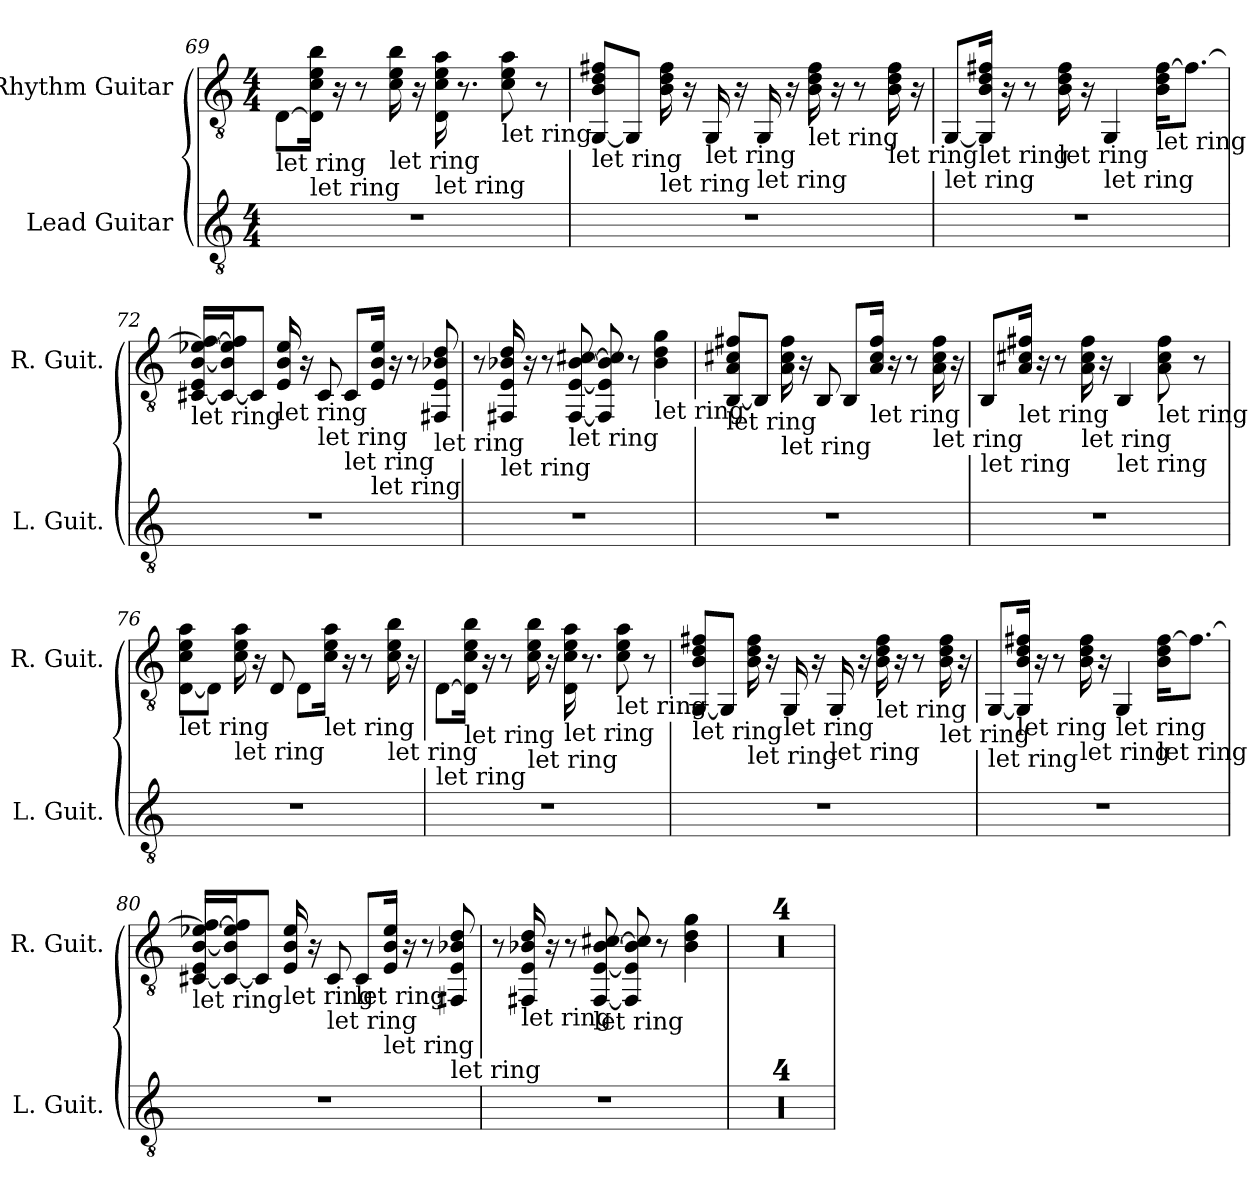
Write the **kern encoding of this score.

**kern	**kern
*part2	*part1
*staff2	*staff1
*I"Lead Guitar	*I"Rhythm Guitar
*I'L. Guit.	*I'R. Guit.
!!LO:LB:g=z
*clefGv2	*clefGv2
*k[]	*k[]
*M4/4	*M4/4
=69	=69
!	!LO:TX:b:t=let ring
1r	[8D\L
!	!LO:TX:b:t=let ring
.	16D\] 16c\ 16e\ 16b\Jk
.	16r
.	8r
!	!LO:TX:b:t=let ring
.	16c\ 16e\ 16b\
.	16r
!	!LO:TX:b:t=let ring
.	16D\ 16c\ 16e\ 16a\
.	8.r
!	!LO:TX:b:t=let ring
.	8c\ 8e\ 8a\
.	8r
=70	=70
!	!LO:TX:b:t=let ring
1r	[8GG/ 8B/ 8d/ 8f#X/L
.	8GG/J]
!	!LO:TX:b:t=let ring
.	16B\ 16d\ 16f#\
.	16r
!	!LO:TX:b:t=let ring
.	16GG/
.	16r
!	!LO:TX:b:t=let ring
.	16GG/
.	16r
!	!LO:TX:b:t=let ring
.	16B\ 16d\ 16f#\
.	16r
.	8r
!	!LO:TX:b:t=let ring
.	16B\ 16d\ 16f#\
.	16r
=71	=71
!	!LO:TX:b:t=let ring
1r	[8GG/L
!	!LO:TX:b:t=let ring
.	16GG/] 16B/ 16d/ 16f#X/Jk
.	16r
.	8r
!	!LO:TX:b:t=let ring
.	16B\ 16d\ 16f#\
.	16r
!	!LO:TX:b:t=let ring
.	4GG/
!	!LO:TX:b:t=let ring
.	16B\ 16d\ [16f#\KL
.	8.f#\J_
!!LO:LB:g=z
=72	=72
!	!LO:TX:b:t=let ring
1r	[16C#X/ 16E/ [16B/ [16e-X/ 16f#/_LL
.	16C#/_ 16B/] 16e-/] 16f#/]J
.	8C#/J]
!	!LO:TX:b:t=let ring
.	16E/ 16B/ 16e-/
.	16r
!	!LO:TX:b:t=let ring
.	8C#/
!	!LO:TX:b:t=let ring
.	8C#/L
!	!LO:TX:b:t=let ring
.	16E/ 16B/ 16e-/Jk
.	16r
.	8r
!	!LO:TX:b:t=let ring
.	8FF#X/ 8E/ 8B-X/ 8d/
=73	=73
1r	8r
!	!LO:TX:b:t=let ring
.	16FF#X/ 16E/ 16B-X/ 16d/
.	16r
.	8r
!	!LO:TX:b:t=let ring
.	[8FF#/ [8E/ [8B-/ [8c#X/
.	8FF#/] 8E/] 8B-/] 8c#/]
.	8r
!	!LO:TX:b:t=let ring
.	4B-\ 4d\ 4g\
=74	=74
!	!LO:TX:b:t=let ring
1r	[8BB/ 8A/ 8c#X/ 8f#X/L
.	8BB/J]
!	!LO:TX:b:t=let ring
.	16A\ 16c#\ 16f#\
.	16r
.	8BB/
.	8BB/L
!	!LO:TX:b:t=let ring
.	16A/ 16c#/ 16f#/Jk
.	16r
.	8r
!	!LO:TX:b:t=let ring
.	16A\ 16c#\ 16f#\
.	16r
!!LO:LB:g=z
=75	=75
!	!LO:TX:b:t=let ring
1r	8BB/L
!	!LO:TX:b:t=let ring
.	16A/ 16c#X/ 16f#X/Jk
.	16r
.	8r
!	!LO:TX:b:t=let ring
.	16A\ 16c#\ 16f#\
.	16r
!	!LO:TX:b:t=let ring
.	4BB/
!	!LO:TX:b:t=let ring
.	8A\ 8c#\ 8f#\
.	8r
=76	=76
!	!LO:TX:b:t=let ring
1r	[8D\ 8c\ 8e\ 8a\L
.	8D\J]
!	!LO:TX:b:t=let ring
.	16c\ 16e\ 16a\
.	16r
.	8D/
.	8D\L
!	!LO:TX:b:t=let ring
.	16c\ 16e\ 16a\Jk
.	16r
.	8r
!	!LO:TX:b:t=let ring
.	16c\ 16e\ 16b\
.	16r
=77	=77
!	!LO:TX:b:t=let ring
1r	[8D\L
!	!LO:TX:b:t=let ring
.	16D\] 16c\ 16e\ 16b\Jk
.	16r
.	8r
!	!LO:TX:b:t=let ring
.	16c\ 16e\ 16b\
.	16r
!	!LO:TX:b:t=let ring
.	16D\ 16c\ 16e\ 16a\
.	8.r
!	!LO:TX:b:t=let ring
.	8c\ 8e\ 8a\
.	8r
!!LO:LB:g=z
=78	=78
!	!LO:TX:b:t=let ring
1r	[8GG/ 8B/ 8d/ 8f#X/L
.	8GG/J]
!	!LO:TX:b:t=let ring
.	16B\ 16d\ 16f#\
.	16r
!	!LO:TX:b:t=let ring
.	16GG/
.	16r
!	!LO:TX:b:t=let ring
.	16GG/
.	16r
!	!LO:TX:b:t=let ring
.	16B\ 16d\ 16f#\
.	16r
.	8r
!	!LO:TX:b:t=let ring
.	16B\ 16d\ 16f#\
.	16r
=79	=79
!	!LO:TX:b:t=let ring
1r	[8GG/L
!	!LO:TX:b:t=let ring
.	16GG/] 16B/ 16d/ 16f#X/Jk
.	16r
.	8r
!	!LO:TX:b:t=let ring
.	16B\ 16d\ 16f#\
.	16r
!	!LO:TX:b:t=let ring
.	4GG/
!	!LO:TX:b:t=let ring
.	16B\ 16d\ [16f#\KL
.	8.f#\J_
=80	=80
!	!LO:TX:b:t=let ring
1r	[16C#X/ 16E/ [16B/ [16e-X/ 16f#/_LL
.	16C#/_ 16B/] 16e-/] 16f#/]J
.	8C#/J]
!	!LO:TX:b:t=let ring
.	16E/ 16B/ 16e-/
.	16r
!	!LO:TX:b:t=let ring
.	8C#/
!	!LO:TX:b:t=let ring
.	8C#/L
!	!LO:TX:b:t=let ring
.	16E/ 16B/ 16e-/Jk
.	16r
.	8r
!	!LO:TX:b:t=let ring
.	8FF#X/ 8E/ 8B-X/ 8d/
!!LO:LB:g=z
=81	=81
1r	8r
!	!LO:TX:b:t=let ring
.	16FF#X/ 16E/ 16B-X/ 16d/
.	16r
.	8r
!	!LO:TX:b:t=let ring
.	[8FF#/ [8E/ [8B-/ [8c#X/
.	8FF#/] 8E/] 8B-/] 8c#/]
.	8r
.	4B-\ 4d\ 4g\
=82	=82
1r	1r
=83	=83
1r	1r
=84	=84
1r	1r
=85	=85
1r	1r
=	=
*-	*-
